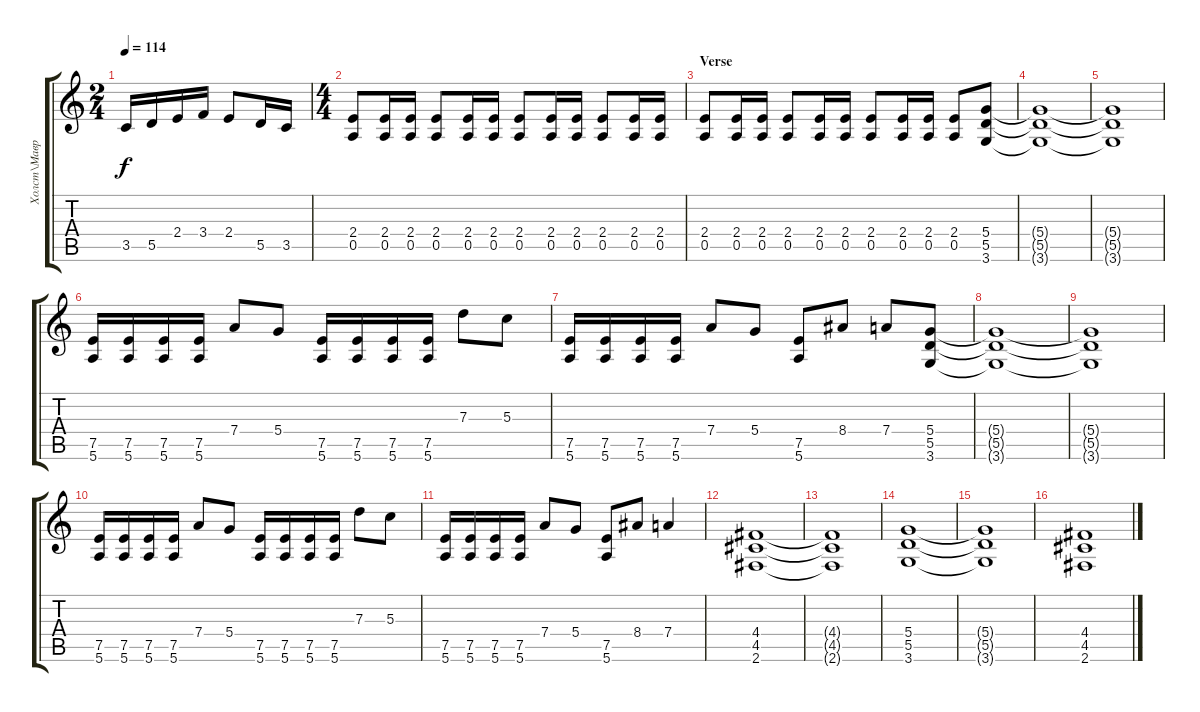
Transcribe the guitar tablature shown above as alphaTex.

\track ("Холст\\Маврик" "Холст\\Мавр") {instrument overdrivenguitar}
\staff {score tabs}
\tuning (E4 B3 G3 D3 A2 E2) {hide}
\ts (2 4)
\tempo 114
\clef g2
\ks c
3.5.16{dy f} 5.5.16 2.4.16 3.4.16 2.4.8 5.5.16 3.5.16 |
\ts (4 4)
(2.4 0.5).8 (2.4 0.5).16 (2.4 0.5).16 (2.4 0.5).8 (2.4 0.5).16 (2.4 0.5).16 (2.4 0.5).8 (2.4 0.5).16 (2.4 0.5).16 (2.4 0.5).8 (2.4 0.5).16 (2.4 0.5).16 |
\section ("" "Verse")
(2.4 0.5).8 (2.4 0.5).16 (2.4 0.5).16 (2.4 0.5).8 (2.4 0.5).16 (2.4 0.5).16 (2.4 0.5).8 (2.4 0.5).16 (2.4 0.5).16 (2.4 0.5).8 (5.4 5.5 3.6).8 |
(5.4{t} 5.5{t} 3.6{t}).1 |
(5.4{t} 5.5{t} 3.6{t}).1 |
(7.5 5.6).16 (7.5 5.6).16 (7.5 5.6).16 (7.5 5.6).16 7.4.8 5.4.8 (7.5 5.6).16 (7.5 5.6).16 (7.5 5.6).16 (7.5 5.6).16 7.3.8 5.3.8 |
(7.5 5.6).16 (7.5 5.6).16 (7.5 5.6).16 (7.5 5.6).16 7.4.8 5.4.8 (7.5 5.6).8 8.4.8 7.4.8 (5.4 5.5 3.6).8 |
(5.4{t} 5.5{t} 3.6{t}).1 |
(5.4{t} 5.5{t} 3.6{t}).1 |
(7.5 5.6).16 (7.5 5.6).16 (7.5 5.6).16 (7.5 5.6).16 7.4.8 5.4.8 (7.5 5.6).16 (7.5 5.6).16 (7.5 5.6).16 (7.5 5.6).16 7.3.8 5.3.8 |
(7.5 5.6).16 (7.5 5.6).16 (7.5 5.6).16 (7.5 5.6).16 7.4.8 5.4.8 (7.5 5.6).8 8.4.8 7.4.4 |
(4.4 4.5 2.6).1 |
(4.4{t} 4.5{t} 2.6{t}).1 |
(5.4 5.5 3.6).1 |
(5.4{t} 5.5{t} 3.6{t}).1 |
(4.4 4.5 2.6).1
